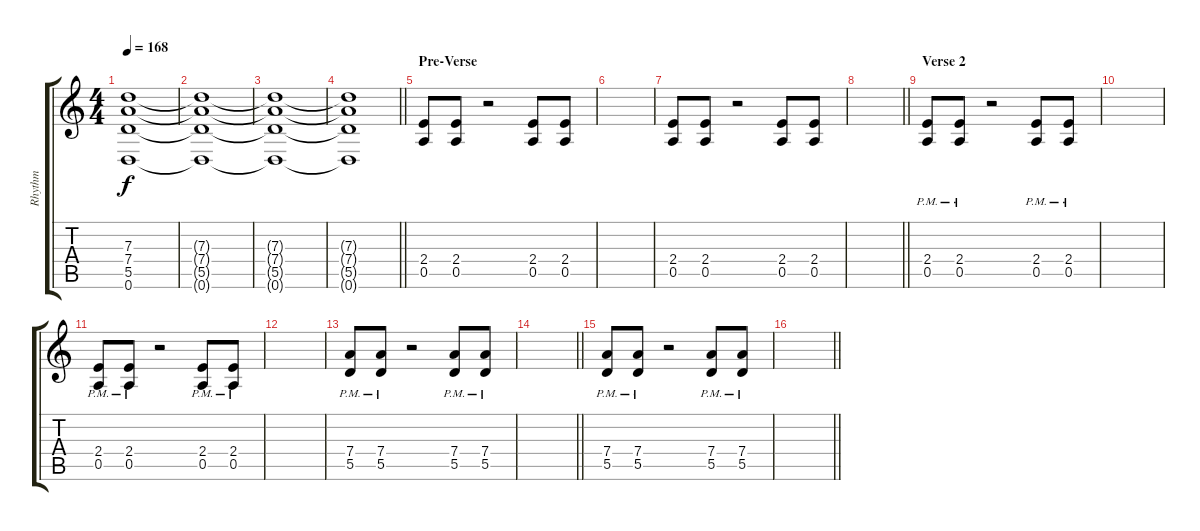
\track ("Rhythm" "Rhythm") {instrument distortionguitar}
\staff {score tabs}
\tuning (E4 B3 G3 D3 A2 D2) {hide}
\ts (4 4)
\tempo 168
\clef g2
\ks c
(7.3 7.4 5.5 0.6).1{dy f} |
(7.3{t} 7.4{t} 5.5{t} 0.6{t}).1 |
(7.3{t} 7.4{t} 5.5{t} 0.6{t}).1 |
\barLineRight lightlight
(7.3{t} 7.4{t} 5.5{t} 0.6{t}).1 |
\section ("" "Pre-Verse")
(2.4 0.5).8 (2.4 0.5).8 r.2 (2.4 0.5).8 (2.4 0.5).8 |
|
(2.4 0.5).8 (2.4 0.5).8 r.2 (2.4 0.5).8 (2.4 0.5).8 |
\barLineRight lightlight
|
\section ("" "Verse 2")
(2.4{pm} 0.5{pm}).8{volume 12} (2.4{pm} 0.5{pm}).8 r.2 (2.4{pm} 0.5{pm}).8 (2.4{pm} 0.5{pm}).8 |
|
(2.4{pm} 0.5{pm}).8 (2.4{pm} 0.5{pm}).8 r.2 (2.4{pm} 0.5{pm}).8 (2.4{pm} 0.5{pm}).8 |
|
(7.4{pm} 5.5{pm}).8 (7.4{pm} 5.5{pm}).8 r.2 (7.4{pm} 5.5{pm}).8 (7.4{pm} 5.5{pm}).8 |
\barLineRight lightlight
|
(7.4{pm} 5.5{pm}).8 (7.4{pm} 5.5{pm}).8 r.2 (7.4{pm} 5.5{pm}).8 (7.4{pm} 5.5{pm}).8 |
\barLineRight lightlight
